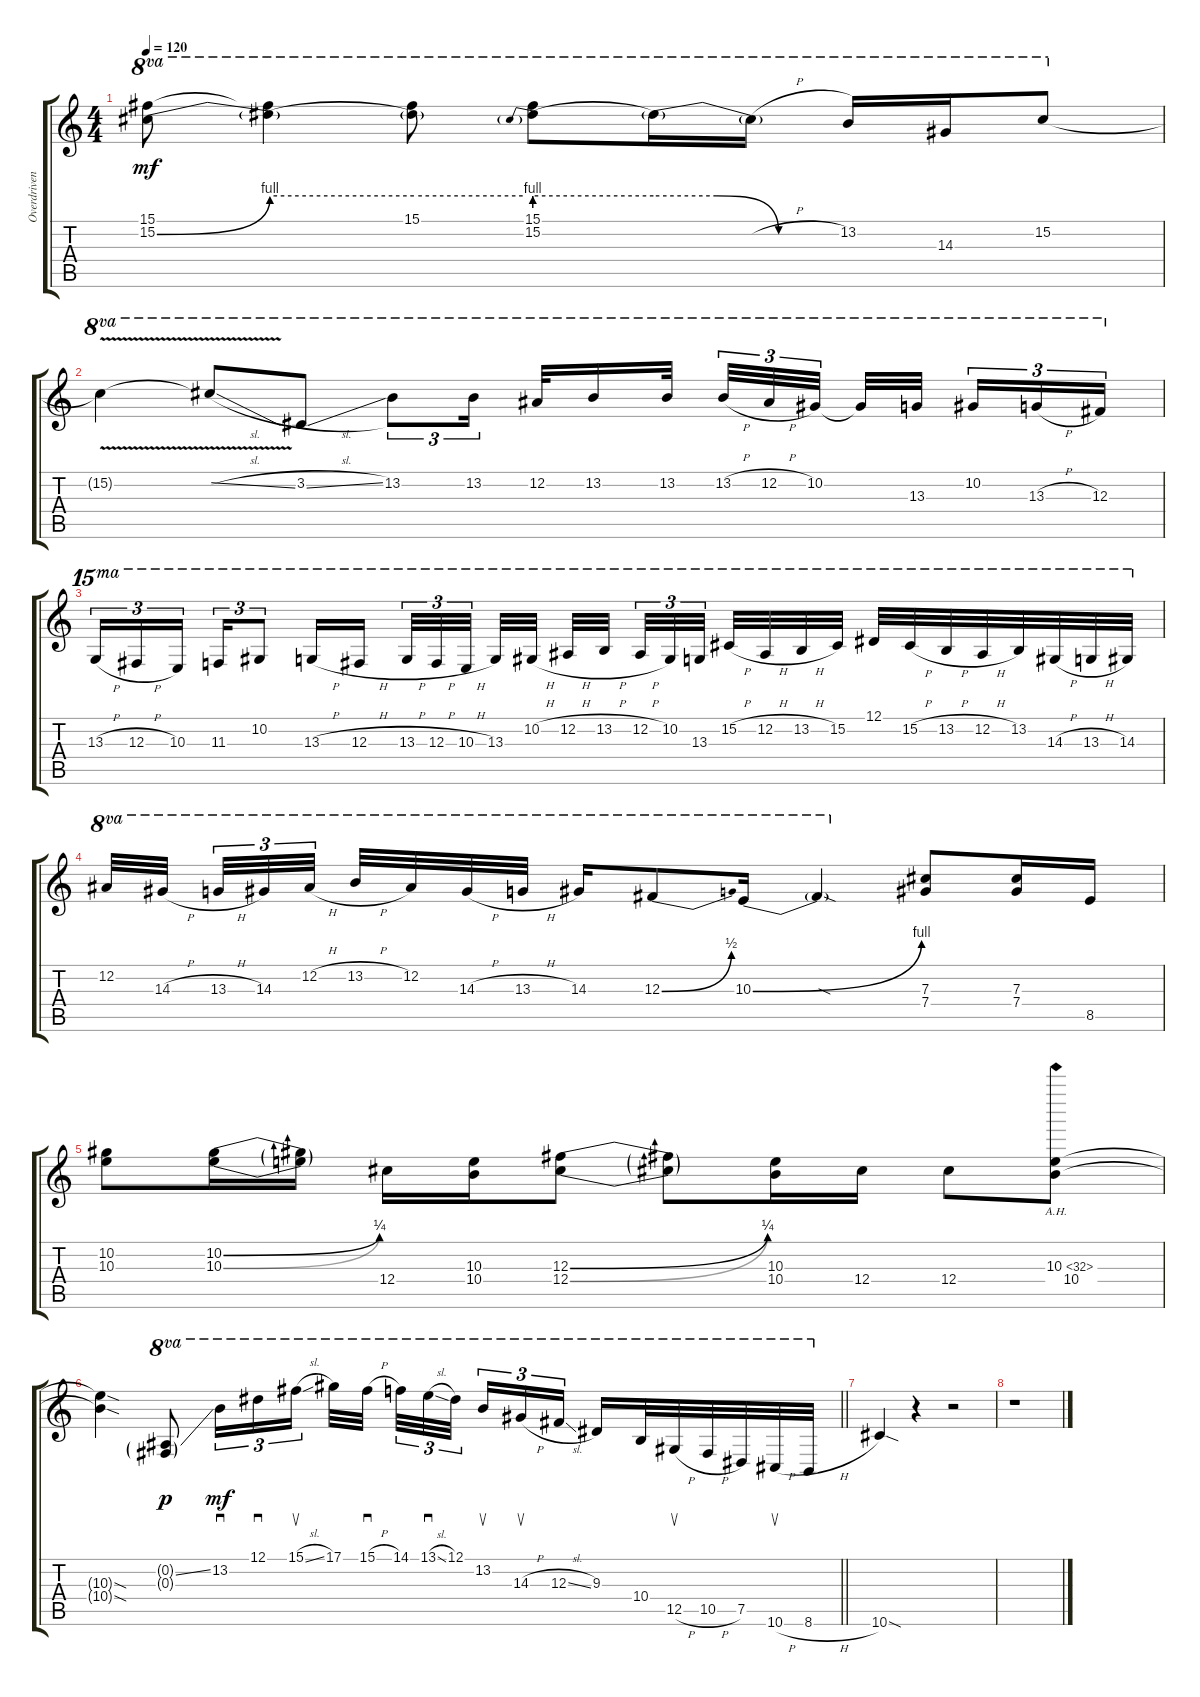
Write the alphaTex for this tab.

\track ("Overdriven - Lead" "Overdriven") {instrument overdrivenguitar}
\staff {score tabs}
\tuning (Eb4 Bb3 Gb3 Db3 Ab2 Eb2) {hide}
\ts (4 4)
\tempo 120
\clef g2
\ks c
(15.1 15.2{be (bend 0 0 60 4)}).8{ot 8va dy mf} (15.1{t} 15.2{be (hold 0 4 60 4) t}).4{ot 8va} (15.1 15.2{be (hold 0 4 60 4) t}).8{ot 8va} (15.1 15.2{be (prebend 0 4 60 4)}).8{ot 8va} 15.2{be (custom 0 4 20 4 40 0 60 0) t}.16{ot 8va} 15.2{h t}.16{ot 8va} 13.2.16{ot 8va} 14.3.16{ot 8va} 15.2.8{ot 8va} |
15.2{v t}.4{ot 8va} 15.2{sl t}.8{ot 8va} 3.2{sl}.8{ot 8va} 13.2.8{tu (3 2) ot 8va} 13.2.16{tu (3 2) ot 8va} 12.2.32{ot 8va} 13.2.16{ot 8va} 13.2.32{ot 8va} 13.2{h}.32{tu (3 2) ot 8va} 12.2{h}.32{tu (3 2) ot 8va} 10.2.32{tu (3 2) ot 8va} 10.2{t}.32{ot 8va} 13.3.32{ot 8va} 10.2.16{tu (3 2) ot 8va} 13.3{h}.16{tu (3 2) ot 8va} 12.3.16{tu (3 2) ot 8va} |
13.3{h}.16{tu (3 2) ot 15ma} 12.3{h}.16{tu (3 2) ot 15ma} 10.3.16{tu (3 2) ot 15ma} 11.3.16{tu (3 2) ot 15ma} 10.2.8{tu (3 2) ot 15ma} 13.3{h}.16{ot 15ma} 12.3{h}.16{ot 15ma} 13.3{h}.32{tu (3 2) ot 15ma} 12.3{h}.32{tu (3 2) ot 15ma} 10.3{h}.32{tu (3 2) ot 15ma} 13.3.32{ot 15ma} 10.2{h}.32{ot 15ma} 12.2{h}.32{ot 15ma} 13.2{h}.32{ot 15ma} 12.2{h}.32{tu (3 2) ot 15ma} 10.2.32{tu (3 2) ot 15ma} 13.3.32{tu (3 2) ot 15ma} 15.2{h}.32{ot 15ma} 12.2{h}.32{ot 15ma} 13.2{h}.32{ot 15ma} 15.2.32{ot 15ma} 12.1.32{ot 15ma} 15.2{h}.32{ot 15ma} 13.2{h}.32{ot 15ma} 12.2{h}.32{ot 15ma} 13.2.32{ot 15ma} 14.3{h}.32{ot 15ma} 13.3{h}.32{ot 15ma} 14.3.32{ot 15ma} |
12.2.32{ot 8va} 14.3{h}.32{ot 8va} 13.3{h}.32{tu (3 2) ot 8va} 14.3.32{tu (3 2) ot 8va} 12.2{h}.32{tu (3 2) ot 8va} 13.2{h}.32{ot 8va} 12.2.32{ot 8va} 14.3{h}.32{ot 8va} 13.3{h}.32{ot 8va} 14.3.16{ot 8va} 12.3{be (bend 0 0 60 2)}.8{ot 8va} 10.3{be (bend 0 0 60 4)}.16{ot 8va} 10.3{sod t}.4{ot 8va} (7.3 7.4).8 (7.3 7.4).16 8.5.16 |
(10.2 10.3).8 (10.2{be (bend 0 0 60 1)} 10.3{be (bend 0 0 60 1)}).16 (10.2{t} 10.3{t}).16 12.4.16 (10.3 10.4).16 (12.3{be (bend 0 0 60 1)} 12.4{be (bend 0 0 60 1)}).8 (12.3{t} 12.4{t}).8 (10.3 10.4).16 12.4.16 12.4.8 (10.3{ah 22} 10.4).8 |
\barLineRight lightlight
(10.3{sod t} 10.4{sod t}).4 (0.2{ss g} 0.3{g}).8{ot 8va dy p} 13.2.16{sd tu (3 2) ot 8va dy mf} 12.1.16{sd tu (3 2) ot 8va} 15.1{sl}.16{su tu (3 2) ot 8va} 17.1.32{ot 8va} 15.1{h}.32{sd ot 8va} 14.1.32{tu (3 2) ot 8va} 13.1{sl}.32{sd tu (3 2) ot 8va} 12.1.32{tu (3 2) ot 8va} 13.2.16{su tu (3 2) ot 8va} 14.3{h}.16{su tu (3 2) ot 8va} 12.3{sl}.16{tu (3 2) ot 8va} 9.3.16{ot 8va} 10.4.32{ot 8va} 12.5{h}.32{su ot 8va} 10.5{h}.32{ot 8va} 7.5.32{ot 8va} 10.6{h}.32{su ot 8va} 8.6{h}.32{ot 8va} |
10.6{sod}.4 r.4 r.2 |
r.1
